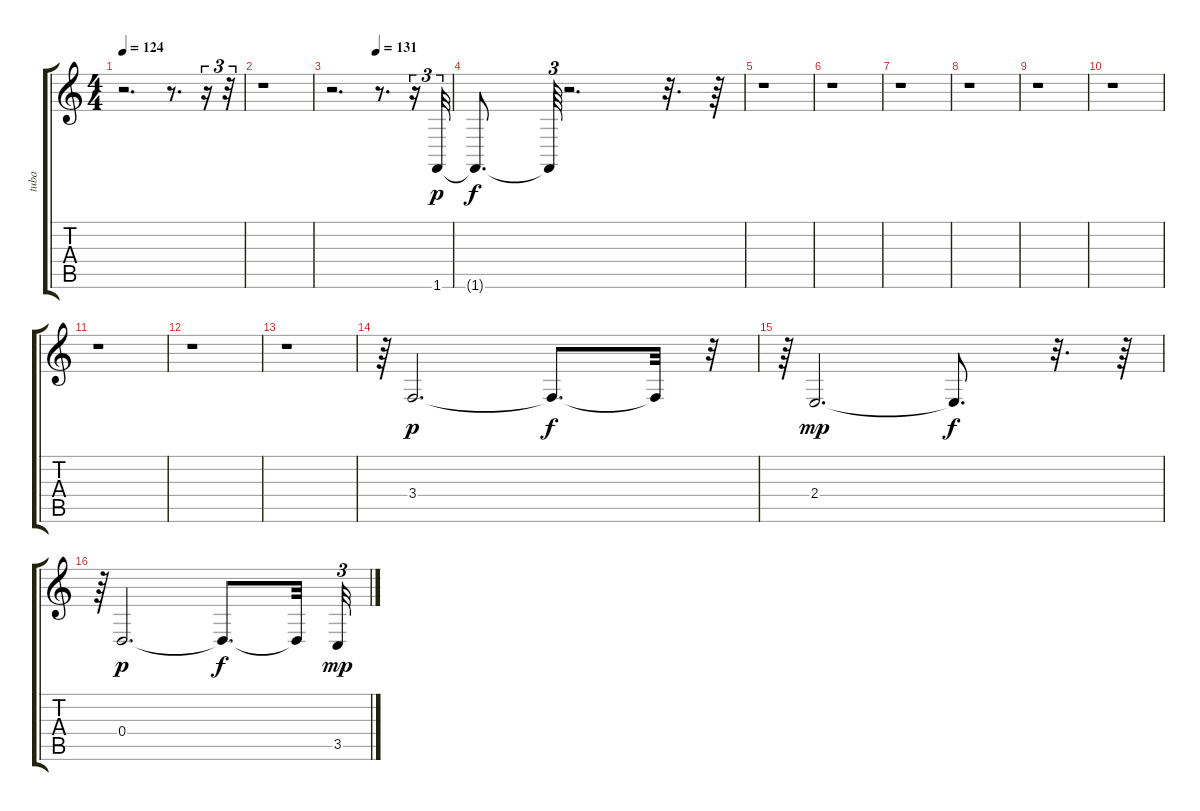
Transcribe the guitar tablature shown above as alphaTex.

\track ("tuba" "tuba") {instrument tuba}
\staff {score tabs}
\tuning (E4 B3 G3 D3 A2 E2) {hide}
\ts (4 4)
\tempo 124
\clef g2
\ks c
r.2{d dy f} r.8{d} r.16{tu (3 2)} r.32{tu (3 2)} |
r.1 |
\tempo (131 0.375)
r.2{d} r.8{d} r.16{tu (3 2)} 1.6.32{tu (3 2) dy p} |
1.6{t}.8{d dy f} 1.6{t}.64{tu (3 2)} r.2{d} r.32{d} r.64 |
r.1 |
r.1 |
r.1 |
r.1 |
r.1 |
r.1 |
r.1 |
r.1 |
r.1 |
r.64{tu (3 2)} 3.4.2{d dy p} 3.4{t}.8{d dy f} 3.4{t}.32 r.32{tu (3 2)} |
r.64{tu (3 2)} 2.4.2{d dy mp} 2.4{t}.8{d dy f} r.32{d} r.64 |
r.64{tu (3 2)} 0.4.2{d dy p} 0.4{t}.8{d dy f} 0.4{t}.32 3.5.32{tu (3 2) dy mp}
